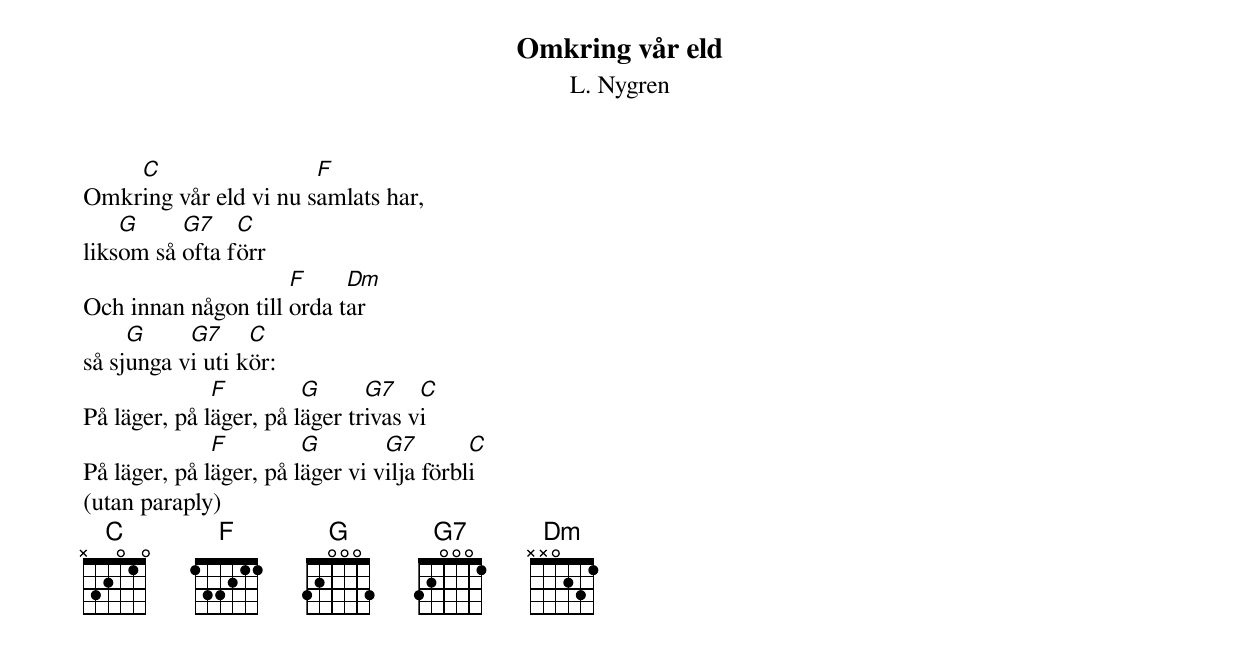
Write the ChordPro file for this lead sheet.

{t:Omkring vår eld}
{st:L. Nygren}
Omkr[C]ing vår eld vi nu s[F]amlats har,
liks[G]om så [G7]ofta f[C]örr
Och innan någon till [F]orda t[Dm]ar
så sj[G]unga v[G7]i uti k[C]ör:
På läger, på l[F]äger, på l[G]äger tr[G7]ivas v[C]i
På läger, på l[F]äger, på l[G]äger vi v[G7]ilja förbl[C]i
(utan paraply)
